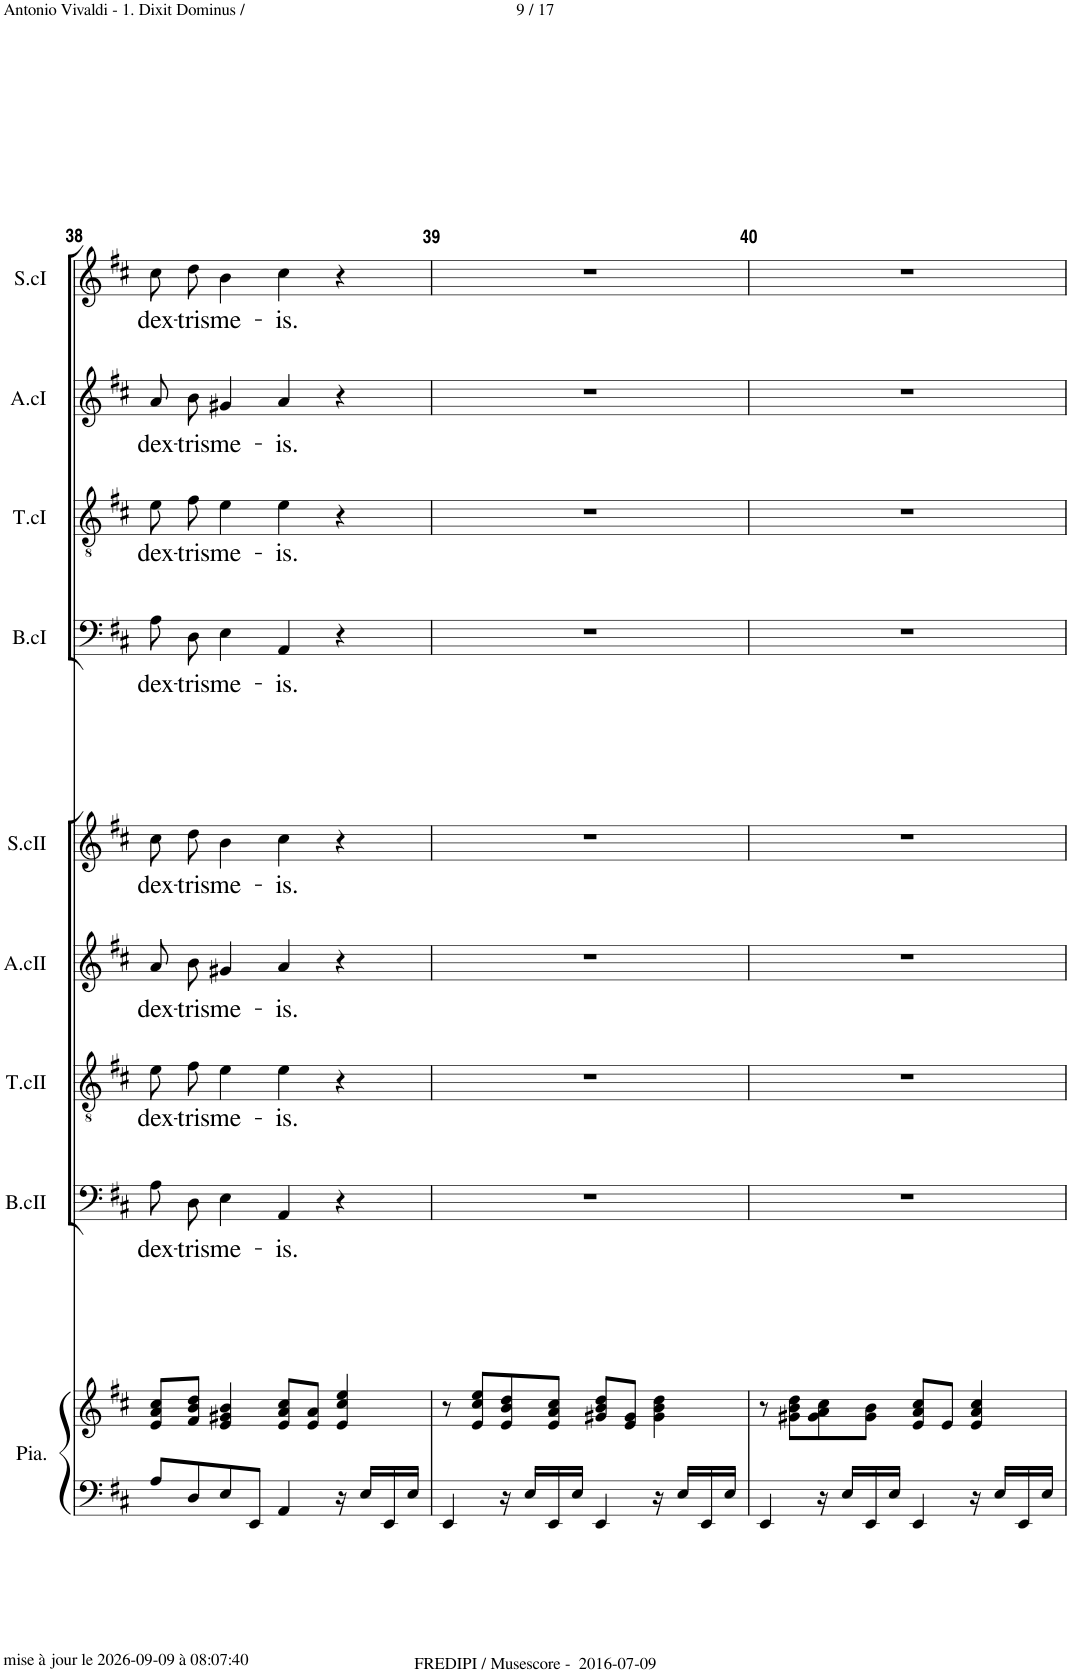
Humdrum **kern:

**kern	**kern	**kern	**text	**kern	**text	**kern	**text	**kern	**text	**kern	**text	**kern	**text	**kern	**text	**kern	**text
*part9	*part9	*part8	*part8	*part7	*part7	*part6	*part6	*part5	*part5	*part4	*part4	*part3	*part3	*part2	*part2	*part1	*part1
*staff10	*staff9	*staff8	*staff8	*staff7	*staff7	*staff6	*staff6	*staff5	*staff5	*staff4	*staff4	*staff3	*staff3	*staff2	*staff2	*staff1	*staff1
*I"Piano	*	*I"Basse Choeur II	*	*I"Ténor Choeur II	*	*I"Alto Choeur II	*	*I"Soprano Choeur II	*	*I"Basse Choeur I	*	*I"Ténor Choeur I	*	*I"Alto Choeur I	*	*I"Soprano Choeur I	*
*I'Pia.	*	*I'B.cII	*	*I'T.cII	*	*I'A.cII	*	*I'S.cII	*	*I'B.cI	*	*I'T.cI	*	*I'A.cI	*	*I'S.cI	*
!!LO:PB:g=z
*clefF4	*clefG2	*clefF4	*	*clefGv2	*	*clefG2	*	*clefG2	*	*clefF4	*	*clefGv2	*	*clefG2	*	*clefG2	*
*k[f#c#]	*k[f#c#]	*k[f#c#]	*	*k[f#c#]	*	*k[f#c#]	*	*k[f#c#]	*	*k[f#c#]	*	*k[f#c#]	*	*k[f#c#]	*	*k[f#c#]	*
*M4/4	*M4/4	*M4/4	*	*M4/4	*	*M4/4	*	*M4/4	*	*M4/4	*	*M4/4	*	*M4/4	*	*M4/4	*
*met(c)	*met(c)	*met(c)	*	*met(c)	*	*met(c)	*	*met(c)	*	*met(c)	*	*met(c)	*	*met(c)	*	*met(c)	*
=38	=38	=38	=38	=38	=38	=38	=38	=38	=38	=38	=38	=38	=38	=38	=38	=38	=38
!	!	!	!LO:LY:b	!	!LO:LY:b	!	!LO:LY:b	!	!LO:LY:b	!	!LO:LY:b	!	!LO:LY:b	!	!LO:LY:b	!	!LO:LY:b
8A/L	8e/ 8a/ 8cc#/L	8A\L	dex-	8e\L	dex-	8a/L	dex-	8cc#\L	dex-	8A\L	dex-	8e\L	dex-	8a/L	dex-	8cc#\L	dex-
!	!	!	!LO:LY:b	!	!LO:LY:b	!	!LO:LY:b	!	!LO:LY:b	!	!LO:LY:b	!	!LO:LY:b	!	!LO:LY:b	!	!LO:LY:b
8D/	8f#/ 8b/ 8dd/J	8D\J	-tris	8f#\J	-tris	8b/J	-tris	8dd\J	-tris	8D\J	-tris	8f#\J	-tris	8b/J	-tris	8dd\J	-tris
!	!	!	!LO:LY:b	!	!LO:LY:b	!	!LO:LY:b	!	!LO:LY:b	!	!LO:LY:b	!	!LO:LY:b	!	!LO:LY:b	!	!LO:LY:b
8E/	4e/ 4g#X/ 4b/	4E\	me-	4e\	me-	4g#X/	me-	4b\	me-	4E\	me-	4e\	me-	4g#X/	me-	4b\	me-
8EE/J	.	.	.	.	.	.	.	.	.	.	.	.	.	.	.	.	.
!	!	!	!LO:LY:b	!	!LO:LY:b	!	!LO:LY:b	!	!LO:LY:b	!	!LO:LY:b	!	!LO:LY:b	!	!LO:LY:b	!	!LO:LY:b
4AA/	8e/ 8a/ 8cc#/L	4AA/	-is.	4e\	-is.	4a/	-is.	4cc#\	-is.	4AA/	-is.	4e\	-is.	4a/	-is.	4cc#\	-is.
.	8e/ 8a/J	.	.	.	.	.	.	.	.	.	.	.	.	.	.	.	.
16r	4e/ 4cc#/ 4ee/	4r	.	4r	.	4r	.	4r	.	4r	.	4r	.	4r	.	4r	.
16E/LL	.	.	.	.	.	.	.	.	.	.	.	.	.	.	.	.	.
16EE/	.	.	.	.	.	.	.	.	.	.	.	.	.	.	.	.	.
16E/JJ	.	.	.	.	.	.	.	.	.	.	.	.	.	.	.	.	.
=39	=39	=39	=39	=39	=39	=39	=39	=39	=39	=39	=39	=39	=39	=39	=39	=39	=39
4EE/	8r	1r	.	1r	.	1r	.	1r	.	1r	.	1r	.	1r	.	1r	.
.	8e/ 8cc#/ 8ee/L	.	.	.	.	.	.	.	.	.	.	.	.	.	.	.	.
16r	8e/ 8b/ 8dd/	.	.	.	.	.	.	.	.	.	.	.	.	.	.	.	.
16E/LL	.	.	.	.	.	.	.	.	.	.	.	.	.	.	.	.	.
16EE/	8e/ 8a/ 8cc#/J	.	.	.	.	.	.	.	.	.	.	.	.	.	.	.	.
16E/JJ	.	.	.	.	.	.	.	.	.	.	.	.	.	.	.	.	.
4EE/	8g#X/ 8b/ 8dd/L	.	.	.	.	.	.	.	.	.	.	.	.	.	.	.	.
.	8e/ 8g#/J	.	.	.	.	.	.	.	.	.	.	.	.	.	.	.	.
16r	4g#\ 4b\ 4dd\	.	.	.	.	.	.	.	.	.	.	.	.	.	.	.	.
16E/LL	.	.	.	.	.	.	.	.	.	.	.	.	.	.	.	.	.
16EE/	.	.	.	.	.	.	.	.	.	.	.	.	.	.	.	.	.
16E/JJ	.	.	.	.	.	.	.	.	.	.	.	.	.	.	.	.	.
=40	=40	=40	=40	=40	=40	=40	=40	=40	=40	=40	=40	=40	=40	=40	=40	=40	=40
4EE/	8r	1r	.	1r	.	1r	.	1r	.	1r	.	1r	.	1r	.	1r	.
.	8g#X\ 8b\ 8dd\L	.	.	.	.	.	.	.	.	.	.	.	.	.	.	.	.
16r	8g#\ 8a\ 8cc#\	.	.	.	.	.	.	.	.	.	.	.	.	.	.	.	.
16E/LL	.	.	.	.	.	.	.	.	.	.	.	.	.	.	.	.	.
16EE/	8g#\ 8b\J	.	.	.	.	.	.	.	.	.	.	.	.	.	.	.	.
16E/JJ	.	.	.	.	.	.	.	.	.	.	.	.	.	.	.	.	.
4EE/	8e/ 8a/ 8cc#/L	.	.	.	.	.	.	.	.	.	.	.	.	.	.	.	.
.	8e/J	.	.	.	.	.	.	.	.	.	.	.	.	.	.	.	.
16r	4e/ 4a/ 4cc#/	.	.	.	.	.	.	.	.	.	.	.	.	.	.	.	.
16E/LL	.	.	.	.	.	.	.	.	.	.	.	.	.	.	.	.	.
16EE/	.	.	.	.	.	.	.	.	.	.	.	.	.	.	.	.	.
16E/JJ	.	.	.	.	.	.	.	.	.	.	.	.	.	.	.	.	.
=	=	=	=	=	=	=	=	=	=	=	=	=	=	=	=	=	=
*-	*-	*-	*-	*-	*-	*-	*-	*-	*-	*-	*-	*-	*-	*-	*-	*-	*-
